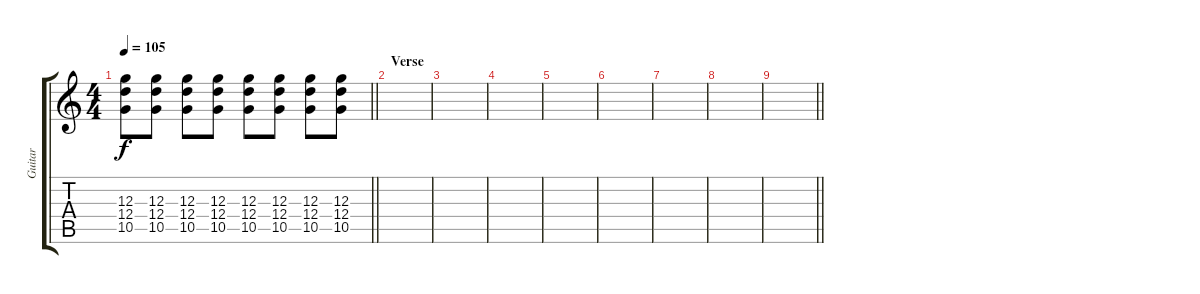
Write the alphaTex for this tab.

\track ("Guitar" "Guitar") {instrument electricguitarjazz}
\staff {score tabs}
\tuning (E4 B3 G3 D3 A2 E2) {hide}
\ts (4 4)
\tempo 105
\clef g2
\barLineRight lightlight
\ks c
(12.3 12.4 10.5).8{dy f} (12.3 12.4 10.5).8 (12.3 12.4 10.5).8 (12.3 12.4 10.5).8 (12.3 12.4 10.5).8 (12.3 12.4 10.5).8 (12.3 12.4 10.5).8 (12.3 12.4 10.5).8 |
\section ("" "Verse")
|
|
|
|
|
|
|
\barLineRight lightlight
